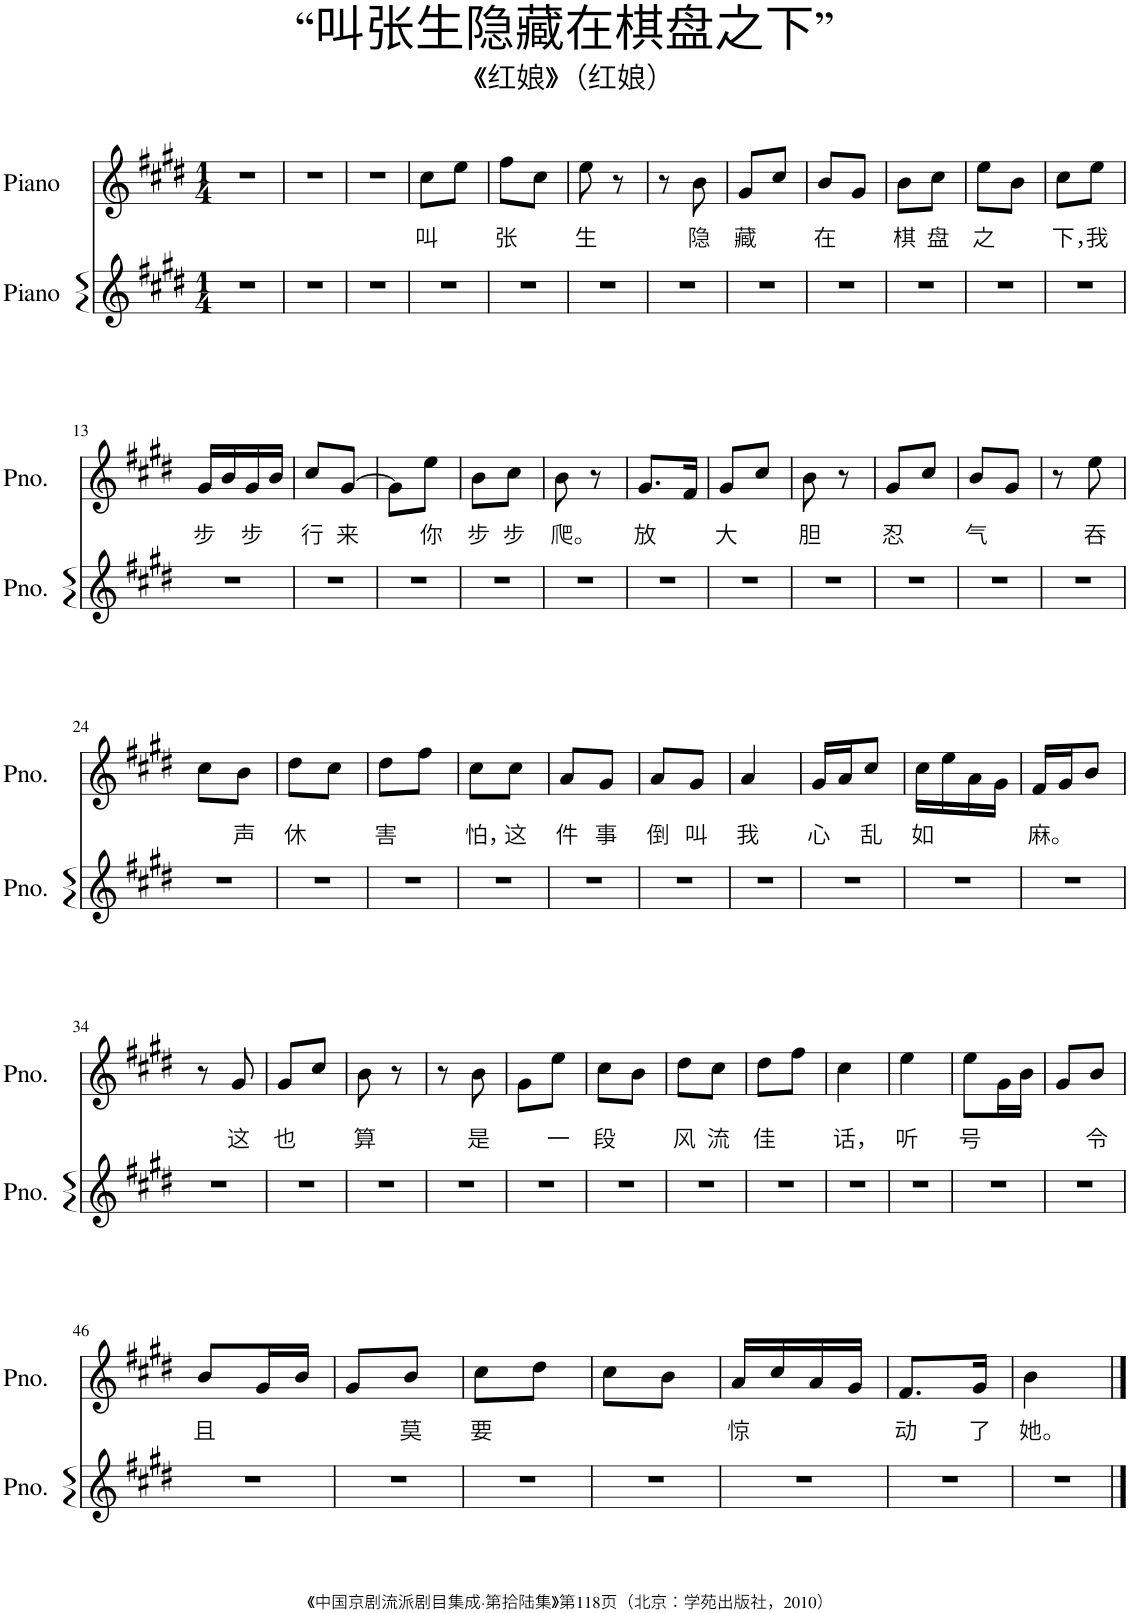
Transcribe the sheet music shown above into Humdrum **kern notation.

**kern	**kern	**text
*part2	*part1	*part1
*staff2	*staff1	*staff1
*I"Piano	*I"Piano	*
*I'Pno.	*I'Pno.	*
*clefG2	*clefG2	*
*k[f#c#g#d#]	*k[f#c#g#d#]	*
*M1/4	*M1/4	*
=1	=1	=1
4r	4r	.
=2	=2	=2
4r	4r	.
=3	=3	=3
4r	4r	.
=4	=4	=4
!	!	!LO:LY:b
4r	8cc#\L	叫
.	8ee\J	.
=5	=5	=5
!	!	!LO:LY:b
4r	8ff#\L	张
.	8cc#\J	.
=6	=6	=6
!	!	!LO:LY:b
4r	8ee\	生
.	8r	.
=7	=7	=7
4r	8r	.
!	!	!LO:LY:b
.	8b\	隐
=8	=8	=8
!	!	!LO:LY:b
4r	8g#/L	藏
.	8cc#/J	.
=9	=9	=9
!	!	!LO:LY:b
4r	8b/L	在
.	8g#/J	.
=10	=10	=10
!	!	!LO:LY:b
4r	8b\L	棋
!	!	!LO:LY:b
.	8cc#\J	盘
=11	=11	=11
!	!	!LO:LY:b
4r	8ee\L	之
.	8b\J	.
=12	=12	=12
!	!	!LO:LY:b
4r	8cc#\L	下，
!	!	!LO:LY:b
.	8ee\J	我
!!LO:LB:g=z
=13	=13	=13
!	!	!LO:LY:b
4r	16g#/LL	步
.	16b/	.
!	!	!LO:LY:b
.	16g#/	步
.	16b/JJ	.
=14	=14	=14
!	!	!LO:LY:b
4r	8cc#/L	行
!	!	!LO:LY:b
.	[8g#/J	来
=15	=15	=15
4r	8g#\L]	.
!	!	!LO:LY:b
.	8ee\J	你
=16	=16	=16
!	!	!LO:LY:b
4r	8b\L	步
!	!	!LO:LY:b
.	8cc#\J	步
=17	=17	=17
!	!	!LO:LY:b
4r	8b\	爬。
.	8r	.
=18	=18	=18
!	!	!LO:LY:b
4r	8.g#/L	放
.	16f#/Jk	.
=19	=19	=19
!	!	!LO:LY:b
4r	8g#/L	大
.	8cc#/J	.
=20	=20	=20
!	!	!LO:LY:b
4r	8b\	胆
.	8r	.
=21	=21	=21
!	!	!LO:LY:b
4r	8g#/L	忍
.	8cc#/J	.
=22	=22	=22
!	!	!LO:LY:b
4r	8b/L	气
.	8g#/J	.
=23	=23	=23
4r	8r	.
!	!	!LO:LY:b
.	8ee\	吞
!!LO:LB:g=z
=24	=24	=24
4r	8cc#\L	.
!	!	!LO:LY:b
.	8b\J	声
=25	=25	=25
!	!	!LO:LY:b
4r	8dd#\L	休
.	8cc#\J	.
=26	=26	=26
!	!	!LO:LY:b
4r	8dd#\L	害
.	8ff#\J	.
=27	=27	=27
!	!	!LO:LY:b
4r	8cc#\L	怕，
!	!	!LO:LY:b
.	8cc#\J	这
=28	=28	=28
!	!	!LO:LY:b
4r	8a/L	件
!	!	!LO:LY:b
.	8g#/J	事
=29	=29	=29
!	!	!LO:LY:b
4r	8a/L	倒
!	!	!LO:LY:b
.	8g#/J	叫
=30	=30	=30
!	!	!LO:LY:b
4r	4a/	我
=31	=31	=31
!	!	!LO:LY:b
4r	16g#/LL	心
.	16a/J	.
!	!	!LO:LY:b
.	8cc#/J	乱
=32	=32	=32
!	!	!LO:LY:b
4r	16cc#\LL	如
.	16ee\	.
.	16a\	.
.	16g#\JJ	.
=33	=33	=33
!	!	!LO:LY:b
4r	16f#/LL	麻。
.	16g#/J	.
.	8b/J	.
!!LO:LB:g=z
=34	=34	=34
4r	8r	.
!	!	!LO:LY:b
.	8g#/	这
=35	=35	=35
!	!	!LO:LY:b
4r	8g#/L	也
.	8cc#/J	.
=36	=36	=36
!	!	!LO:LY:b
4r	8b\	算
.	8r	.
=37	=37	=37
4r	8r	.
!	!	!LO:LY:b
.	8b\	是
=38	=38	=38
4r	8g#\L	.
!	!	!LO:LY:b
.	8ee\J	一
=39	=39	=39
!	!	!LO:LY:b
4r	8cc#\L	段
.	8b\J	.
=40	=40	=40
!	!	!LO:LY:b
4r	8dd#\L	风
!	!	!LO:LY:b
.	8cc#\J	流
=41	=41	=41
!	!	!LO:LY:b
4r	8dd#\L	佳
.	8ff#\J	.
=42	=42	=42
!	!	!LO:LY:b
4r	4cc#\	话，
=43	=43	=43
!	!	!LO:LY:b
4r	4ee\	听
=44	=44	=44
!	!	!LO:LY:b
4r	8ee\L	号
.	16g#\L	.
.	16b\JJ	.
=45	=45	=45
4r	8g#/L	.
!	!	!LO:LY:b
.	8b/J	令
!!LO:LB:g=z
=46	=46	=46
!	!	!LO:LY:b
4r	8b/L	且
.	16g#/L	.
.	16b/JJ	.
=47	=47	=47
4r	8g#/L	.
!	!	!LO:LY:b
.	8b/J	莫
=48	=48	=48
!	!	!LO:LY:b
4r	8cc#\L	要
.	8dd#\J	.
=49	=49	=49
4r	8cc#\L	.
.	8b\J	.
=50	=50	=50
!	!	!LO:LY:b
4r	16a/LL	惊
.	16cc#/	.
.	16a/	.
.	16g#/JJ	.
=51	=51	=51
!	!	!LO:LY:b
4r	8.f#/L	动
!	!	!LO:LY:b
.	16g#/Jk	了
=52	=52	=52
!	!	!LO:LY:b
4r	4b\	她。
==	==	==
*-	*-	*-
